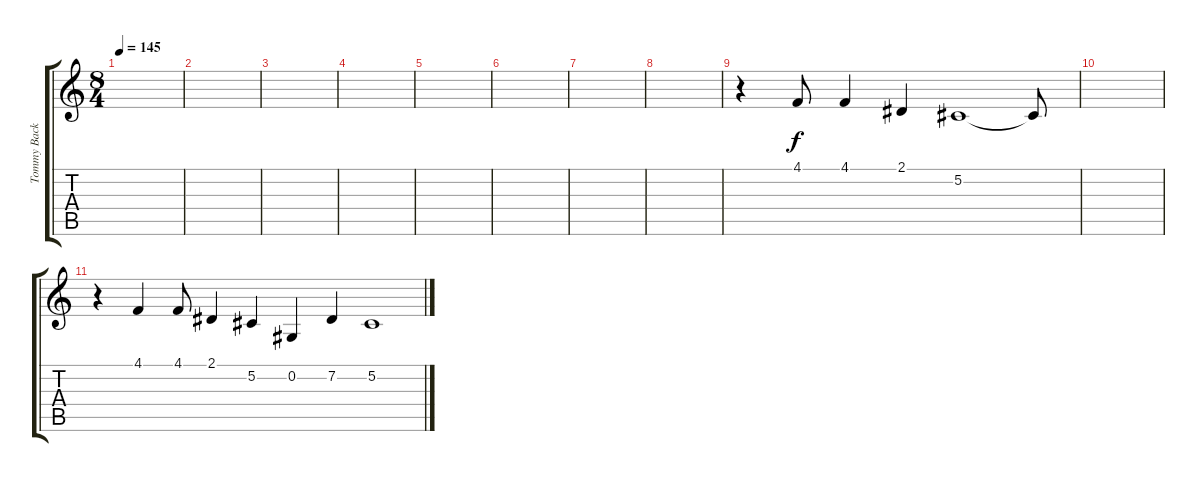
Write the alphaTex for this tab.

\track ("Tommy Backup" "Tommy Back") {instrument trumpet}
\staff {score tabs}
\tuning (Db4 Ab3 E3 B2 Gb2 Db2) {hide}
\ts (8 4)
\tempo 145
\clef g2
\ks c
|
|
|
|
|
|
|
|
r.4 4.1.8 4.1.4 2.1.4 5.2.1 5.2{t}.8 |
|
r.4 4.1.4 4.1.8 2.1.4 5.2.4 0.2.4 7.2.4 5.2.1
